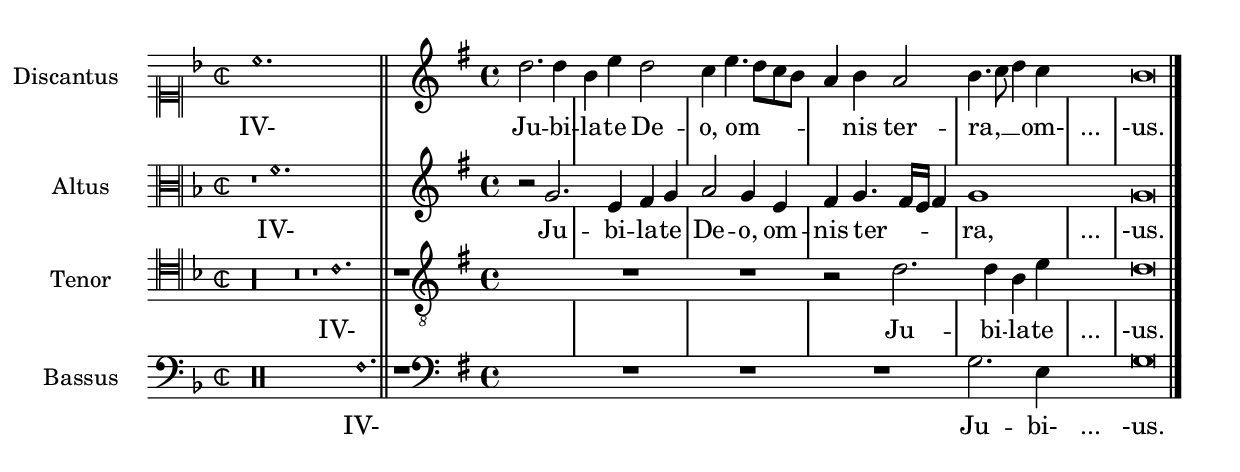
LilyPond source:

%% DO NOT EDIT this file manually; it is automatically
%% generated from LSR http://lsr.dsi.unimi.it
%% Make any changes in LSR itself, or in Documentation/snippets/new/ ,
%% and then run scripts/auxiliar/makelsr.py
%%
%% This file is in the public domain.
\version "2.14.2"

\header {
  lsrtags = "template, ancient-notation, really-cool, real-music"

%% Translation of GIT committish: 6977ddc9a3b63ea810eaecb864269c7d847ccf98
  texidoces = "
Al transcribir música mensural, es útil un «incipit» al compienzo
de la pieza para indicar la tonalidad y el tempo
originales. Aunque los músicos actuales están acostumbrados a las
barras de compás para reconocer con más facilidad los patrones
rítmicos, durante el período de la música mensural aún no se
habíen inventado las líneas divisorias; de hecho, la medida solía
cambiar a cada pocas notas. Como compromiso, a menudo las líneas
divisorias se imprimen entre los pentagramas en vez de hacerlo
encima de ellos.

"
  doctitlees = "Plantilla de notación de música antigua (transcripción moderna de música mensural)"


%% Translation of GIT committish: c3b519f0dd5ff0f8ccfc9a39ed1fe8df8b43741c
  texidocit = "
Quando si trascrive musica mensurale, può essere utile inserire all'inizio del
pezzo un incipit che indichi l'intonazione e il tempo originali. Le stanghette
di battuta, a cui i musicisti di oggi sono abituati e che aiutano a riconoscere
più velocemente gli schemi ritmici, durante l'epoca della musica mensurale non
erano ancora state introdotte; infatti il metro cambiava spesso ogni poche
note.  Come compromesso, le stanghette vengono spesso inserite tra i righi
invece che al loro interno.

"
  doctitleit = "Modello per notazione antica -- trascrizione moderna di musica mensurale"

%% Translation of GIT committish: 0a868be38a775ecb1ef935b079000cebbc64de40
  texidocde = "
Bei der Transkription von Mensuralmusik ist es oft erwünscht, ein
Incipit an den Anfang des Stückes zu stellen, damit klar ist, wie
Tempo und Schlüssel in der Originalnotation gesetzt waren. Während
heutzutage Musiker an Taktlinien gewöhnt sind, um Rhythmen schneller
zu erkennen, wurden diese in der Mensuralmusik nicht verwendet.
Tatsächlich ändern sich die Rhythmen auch oft alle paar Noten. Als
ein Kompromiss werden die Notenlinien nicht auf dem System, sondern
zwischen den Systemen geschrieben.
"

doctitlede = "Vorlage für Alte Notation -- moderne Transkription von Mensuralmusik"


%% Translation of GIT committish: 3b125956b08d27ef39cd48bfa3a2f1e1bb2ae8b4
  texidocfr = "
Lorsque l'on transcrit de la musique mensurale, un @emph{incipit} permet
d'indiquer la tonalité et le tempo d'origine.  Si les musiciens sont de
nos jours habitués aux barres de mesure qui présentent la structure
rythmique d'une œuvre, elles n'étaient pas en vigueur à l'époque où ces
pièces ont été composées, d'autant plus que la @qq{métrique} pouvait
changer au fil des notes.  Un compromis consiste à imprimer des barres
entre les portées plutôt que sur chacune d'elles.

"
  doctitlefr = "Exemples de notation ancienne -- transcription moderne de musique mensurale"

  texidoc = "
When transcribing mensural music, an incipit at the beginning of the
piece is useful to indicate the original key and tempo. While today
musicians are used to bar lines in order to faster recognize rhythmic
patterns, bar lines were not yet invented during the period of mensural
music; in fact, the meter often changed after every few notes. As a
compromise, bar lines are often printed between the staves rather than
on the staves.

"
  doctitle = "Ancient notation template -- modern transcription of mensural music"
} % begin verbatim


global = {
  \set Score.skipBars = ##t

  % incipit
  \once \override Score.SystemStartBracket #'transparent = ##t
   % Set tight spacing
  \override Score.SpacingSpanner #'spacing-increment = #1.0
  \key f \major
  \time 2/2
  \once \override Staff.TimeSignature #'style = #'neomensural
  \override Voice.NoteHead #'style = #'neomensural
  \override Voice.Rest #'style = #'neomensural
  \set Staff.printKeyCancellation = ##f
  \cadenzaOn % turn off bar lines
  \skip 1*10
  \once \override Staff.BarLine #'transparent = ##f
  \bar "||"
  \skip 1*1 % need this extra \skip such that clef change comes
            % after bar line
  \bar ""

  % main
  \cadenzaOff % turn bar lines on again
  \once \override Staff.Clef #'full-size-change = ##t
  \set Staff.forceClef = ##t
  \key g \major
  \time 4/4
  \override Voice.NoteHead #'style = #'default
  \override Voice.Rest #'style = #'default

  % Setting printKeyCancellation back to #t must not
  % occur in the first bar after the incipit.  Dto. for forceClef.
  % Therefore, we need an extra \skip.
  \skip 1*1
  \set Staff.printKeyCancellation = ##t
  \set Staff.forceClef = ##f

  \skip 1*7 % the actual music

  % let finis bar go through all staves
  \override Staff.BarLine #'transparent = ##f

  % finis bar
  \bar "|."
}

discantusNotes = {
  \transpose c' c'' {
    \set Staff.instrumentName = #"Discantus  "

    % incipit
    \clef "neomensural-c1"
    c'1. s2   % two bars
    \skip 1*8 % eight bars
    \skip 1*1 % one bar

    % main
    \clef "treble"
    d'2. d'4 |
    b e' d'2 |
    c'4 e'4.( d'8 c' b |
    a4) b a2 |
    b4.( c'8 d'4) c'4 |
    \once \override NoteHead #'transparent = ##t c'1 |
    b\breve |
  }
}

discantusLyrics = \lyricmode {
  % incipit
  IV-

  % main
  Ju -- bi -- |
  la -- te De -- |
  o, om --
  nis ter -- |
  ra, __ om- |
  "..." |
  -us. |
}

altusNotes = {
  \transpose c' c'' {
    \set Staff.instrumentName = #"Altus  "

    % incipit
    \clef "neomensural-c3"
    r1        % one bar
    f1. s2    % two bars
    \skip 1*7 % seven bars
    \skip 1*1 % one bar

    % main
    \clef "treble"
    r2 g2. e4 fis g | % two bars
    a2 g4 e |
    fis g4.( fis16 e fis4) |
    g1 |
    \once \override NoteHead #'transparent = ##t g1 |
    g\breve |
  }
}

altusLyrics = \lyricmode {
  % incipit
  IV-

  % main
  Ju -- bi -- la -- te | % two bars
  De -- o, om -- |
  nis ter -- ra, |
  "..." |
  -us. |
}

tenorNotes = {
  \transpose c' c' {
    \set Staff.instrumentName = #"Tenor  "

    % incipit
    \clef "neomensural-c4"
    r\longa   % four bars
    r\breve   % two bars
    r1        % one bar
    c'1. s2   % two bars
    \skip 1*1 % one bar
    \skip 1*1 % one bar

    % main
    \clef "treble_8"
    R1 |
    R1 |
    R1 |
    r2 d'2. d'4 b e' | % two bars
    \once \override NoteHead #'transparent = ##t e'1 |
    d'\breve |
  }
}

tenorLyrics = \lyricmode {
  % incipit
  IV-

  % main
  Ju -- bi -- la -- te | % two bars
  "..." |
  -us. |
}

bassusNotes = {
  \transpose c' c' {
    \set Staff.instrumentName = #"Bassus  "

    % incipit
    \clef "bass"
    r\maxima  % eight bars
    f1. s2    % two bars
    \skip 1*1 % one bar

    % main
    \clef "bass"
    R1 |
    R1 |
    R1 |
    R1 |
    g2. e4 |
    \once \override NoteHead #'transparent = ##t e1 |
    g\breve |
  }
}

bassusLyrics = \lyricmode {
  % incipit
  IV-

  % main
  Ju -- bi- |
  "..." |
  -us. |
}

\score {
  \new StaffGroup = choirStaff <<
    \new Voice =
      "discantusNotes" << \global \discantusNotes >>
    \new Lyrics =
      "discantusLyrics" \lyricsto discantusNotes { \discantusLyrics }
    \new Voice =
      "altusNotes" << \global \altusNotes >>
    \new Lyrics =
      "altusLyrics" \lyricsto altusNotes { \altusLyrics }
    \new Voice =
      "tenorNotes" << \global \tenorNotes >>
    \new Lyrics =
      "tenorLyrics" \lyricsto tenorNotes { \tenorLyrics }
    \new Voice =
      "bassusNotes" << \global \bassusNotes >>
    \new Lyrics =
      "bassusLyrics" \lyricsto bassusNotes { \bassusLyrics }
  >>
  \layout {
    \context {
      \Score

      % no bars in staves
      \override BarLine #'transparent = ##t

      % incipit should not start with a start delimiter
      \remove "System_start_delimiter_engraver"
    }
    \context {
      \Voice

      % no slurs
      \override Slur #'transparent = ##t

      % The command below can be commented out in
      % short scores, but especially for large scores you
      % will typically yield better line breaking and improve
      % overall spacing if you do not comment the command out.

      \remove "Forbid_line_break_engraver"
    }
  }
}
